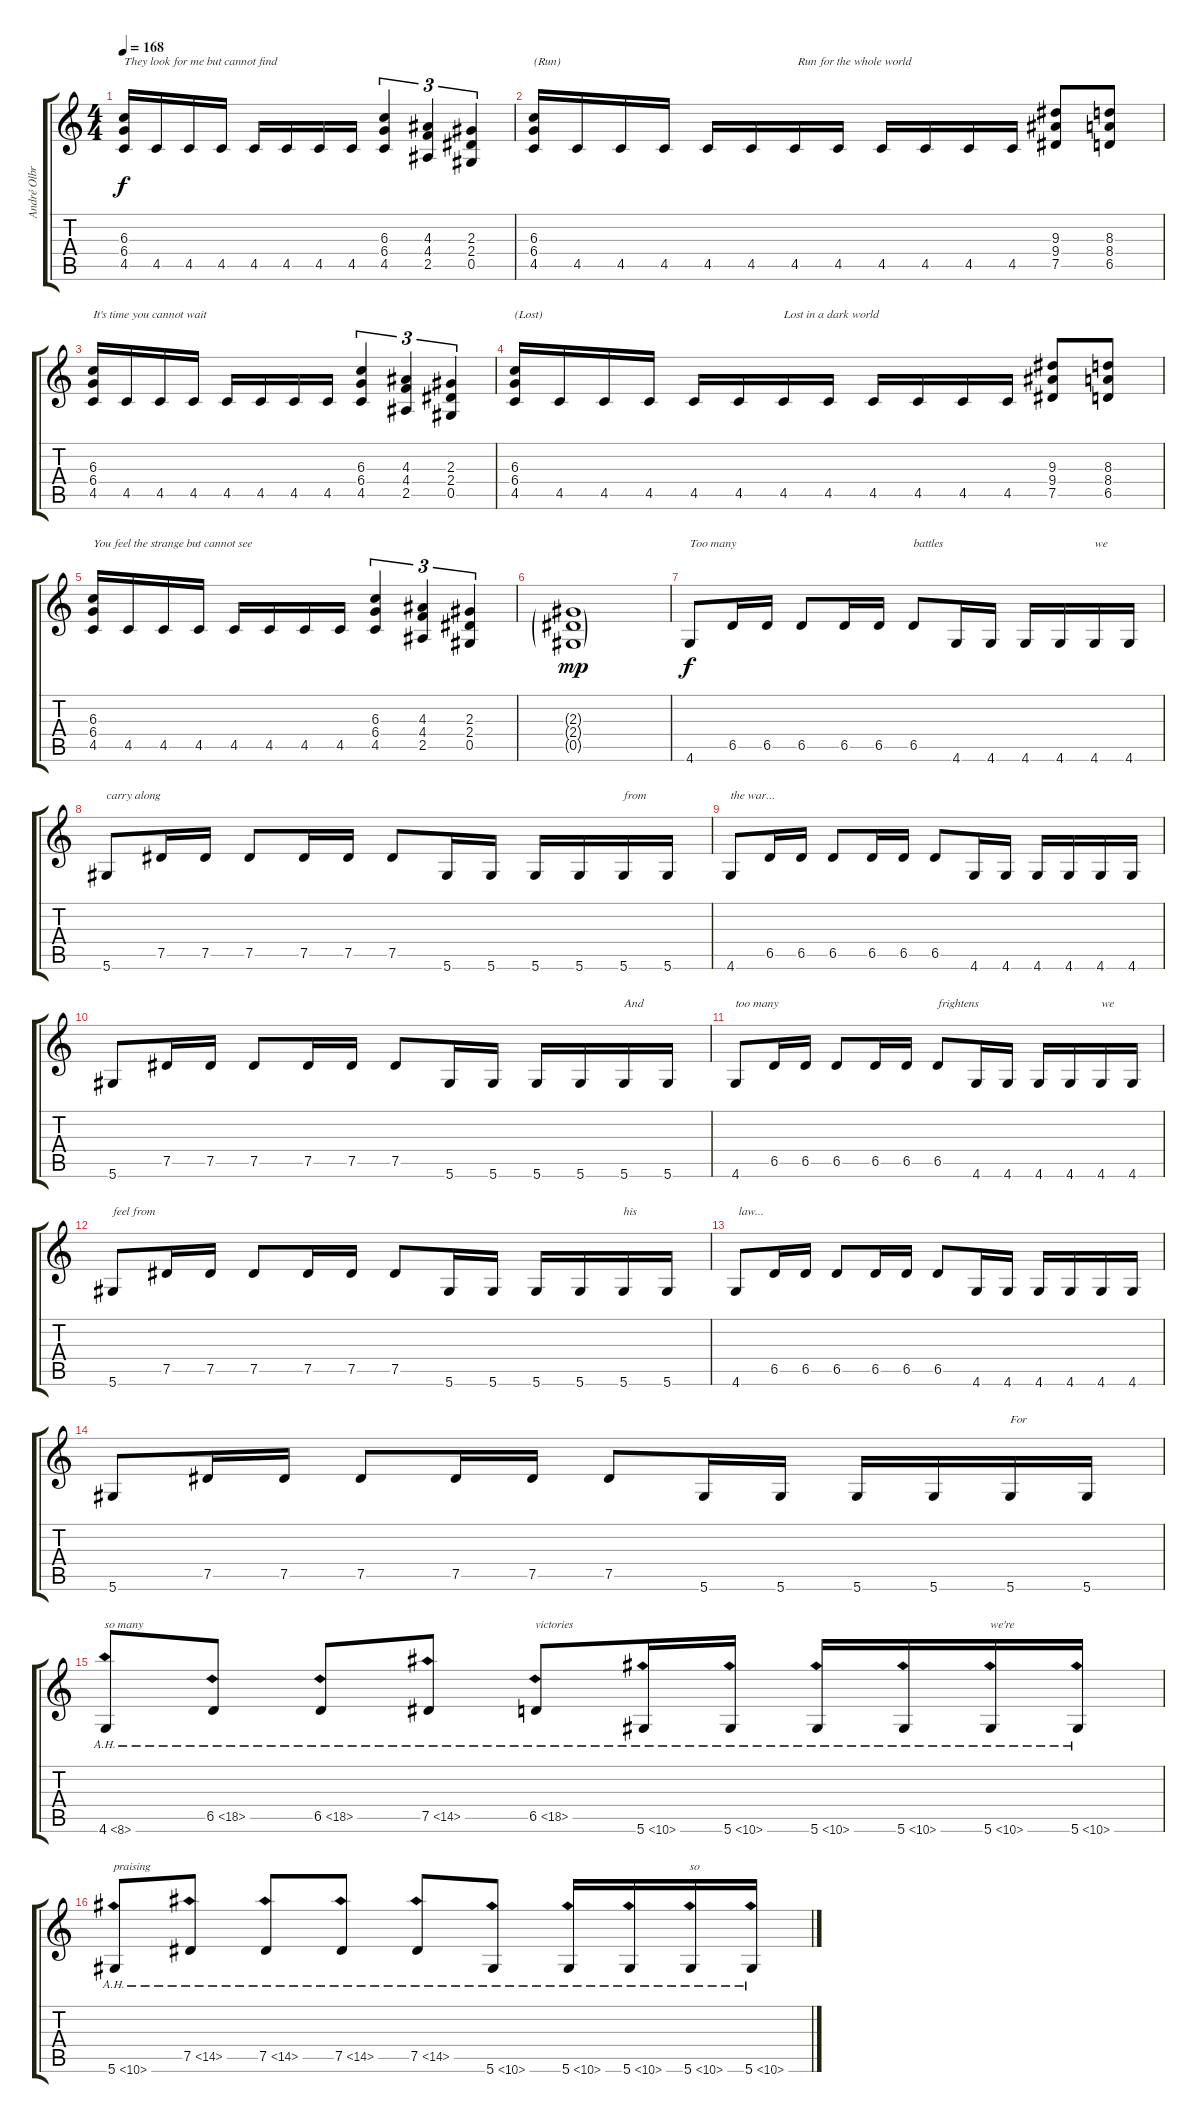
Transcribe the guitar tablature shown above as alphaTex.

\track ("André Olbrich" "André Olbr") {instrument distortionguitar}
\staff {score tabs}
\tuning (Eb4 Bb3 Gb3 Db3 Ab2 Eb2) {hide}
\ts (4 4)
\tempo 168
\clef g2
\ks c
(6.3 6.4 4.5).16{txt "They look for me but cannot find" dy f} 4.5.16 4.5.16 4.5.16 4.5.16 4.5.16 4.5.16 4.5.16 (6.3 6.4 4.5).4{tu (3 2)} (4.3 4.4 2.5).4{tu (3 2)} (2.3 2.4 0.5).4{tu (3 2)} |
(6.3 6.4 4.5).16{txt "(Run)"} 4.5.16 4.5.16 4.5.16 4.5.16 4.5.16 4.5.16{txt " Run for the whole world"} 4.5.16 4.5.16 4.5.16 4.5.16 4.5.16 (9.3 9.4 7.5).8 (8.3 8.4 6.5).8 |
(6.3 6.4 4.5).16{txt "It's time you cannot wait"} 4.5.16 4.5.16 4.5.16 4.5.16 4.5.16 4.5.16 4.5.16 (6.3 6.4 4.5).4{tu (3 2)} (4.3 4.4 2.5).4{tu (3 2)} (2.3 2.4 0.5).4{tu (3 2)} |
(6.3 6.4 4.5).16{txt "(Lost) "} 4.5.16 4.5.16 4.5.16 4.5.16 4.5.16 4.5.16{txt "Lost in a dark world"} 4.5.16 4.5.16 4.5.16 4.5.16 4.5.16 (9.3 9.4 7.5).8 (8.3 8.4 6.5).8 |
(6.3 6.4 4.5).16{txt "You feel the strange but cannot see"} 4.5.16 4.5.16 4.5.16 4.5.16 4.5.16 4.5.16 4.5.16 (6.3 6.4 4.5).4{tu (3 2)} (4.3 4.4 2.5).4{tu (3 2)} (2.3 2.4 0.5).4{tu (3 2)} |
(2.3{g} 2.4{g} 0.5{g}).1{dy mp} |
4.6.8{txt "Too many " dy f} 6.5.16 6.5.16 6.5.8 6.5.16 6.5.16 6.5.8{txt "battles "} 4.6.16 4.6.16 4.6.16 4.6.16 4.6.16{txt "we "} 4.6.16 |
5.6.8{txt "carry along "} 7.5.16 7.5.16 7.5.8 7.5.16 7.5.16 7.5.8 5.6.16 5.6.16 5.6.16 5.6.16 5.6.16{txt "from "} 5.6.16 |
4.6.8{txt "the war..."} 6.5.16 6.5.16 6.5.8 6.5.16 6.5.16 6.5.8 4.6.16 4.6.16 4.6.16 4.6.16 4.6.16 4.6.16 |
5.6.8 7.5.16 7.5.16 7.5.8 7.5.16 7.5.16 7.5.8 5.6.16 5.6.16 5.6.16 5.6.16 5.6.16{txt "And "} 5.6.16 |
4.6.8{txt "too many "} 6.5.16 6.5.16 6.5.8 6.5.16 6.5.16 6.5.8{txt "frightens "} 4.6.16 4.6.16 4.6.16 4.6.16 4.6.16{txt "we "} 4.6.16 |
5.6.8{txt "feel from "} 7.5.16 7.5.16 7.5.8 7.5.16 7.5.16 7.5.8 5.6.16 5.6.16 5.6.16 5.6.16 5.6.16{txt "his"} 5.6.16 |
4.6.8{txt " law..."} 6.5.16 6.5.16 6.5.8 6.5.16 6.5.16 6.5.8 4.6.16 4.6.16 4.6.16 4.6.16 4.6.16 4.6.16 |
5.6.8 7.5.16 7.5.16 7.5.8 7.5.16 7.5.16 7.5.8 5.6.16 5.6.16 5.6.16 5.6.16 5.6.16{txt "For "} 5.6.16 |
4.6{ah 4}.8{txt "so many "} 6.5{ah 12}.8 6.5{ah 12}.8 7.5{ah 7}.8 6.5{ah 12}.8{txt "victories "} 5.6{ah 5}.16 5.6{ah 5}.16 5.6{ah 5}.16 5.6{ah 5}.16 5.6{ah 5}.16{txt "we're "} 5.6{ah 5}.16 |
5.6{ah 5}.8{txt "praising "} 7.5{ah 7}.8 7.5{ah 7}.8 7.5{ah 7}.8 7.5{ah 7}.8 5.6{ah 5}.8 5.6{ah 5}.16 5.6{ah 5}.16 5.6{ah 5}.16{txt "so "} 5.6{ah 5}.16
